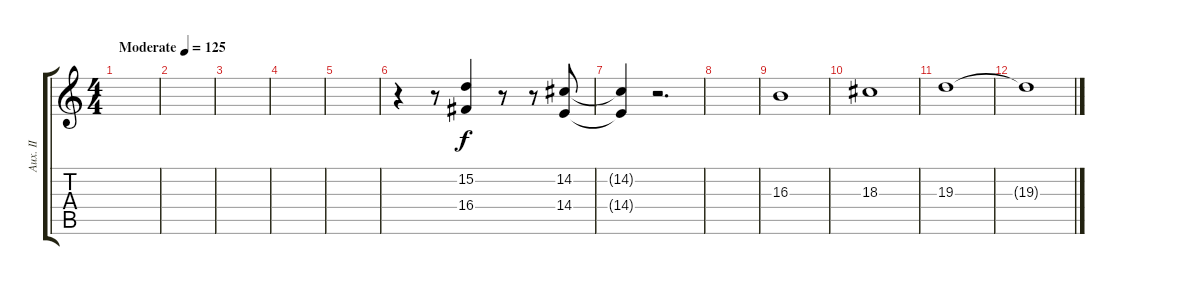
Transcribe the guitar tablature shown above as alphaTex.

\track ("Aux. II" "Aux. II") {instrument synthstrings2}
\staff {score tabs}
\tuning (E4 B3 G3 D3 A2 E2) {hide}
\ts (4 4)
\tempo (125 "Moderate")
\clef g2
\ks c
|
|
|
|
|
r.4 r.8 (15.2 16.4).4 r.8 r.8 (14.2 14.4).8 |
(14.2{t} 14.4{t}).4 r.2{d} |
|
16.3.1 |
18.3.1 |
19.3.1 |
19.3{t}.1{volume 7}
